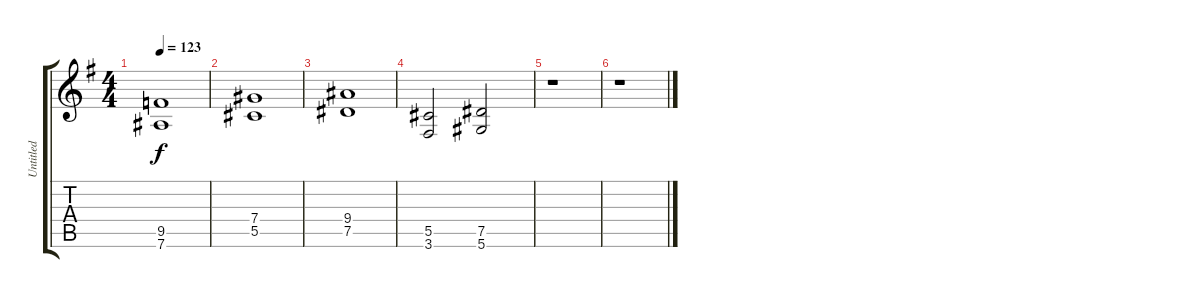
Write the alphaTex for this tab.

\track ("Untitled" "Untitled") {instrument distortionguitar}
\staff {score tabs}
\tuning (Eb4 Bb3 Gb3 Db3 Ab2 Eb2) {hide}
\ts (4 4)
\tempo 123
\clef g2
\ks g
(9.5 7.6).1{dy f} |
(7.4 5.5).1 |
(9.4 7.5).1 |
(5.5 3.6).2 (7.5 5.6).2 |
r.1 |
r.1
